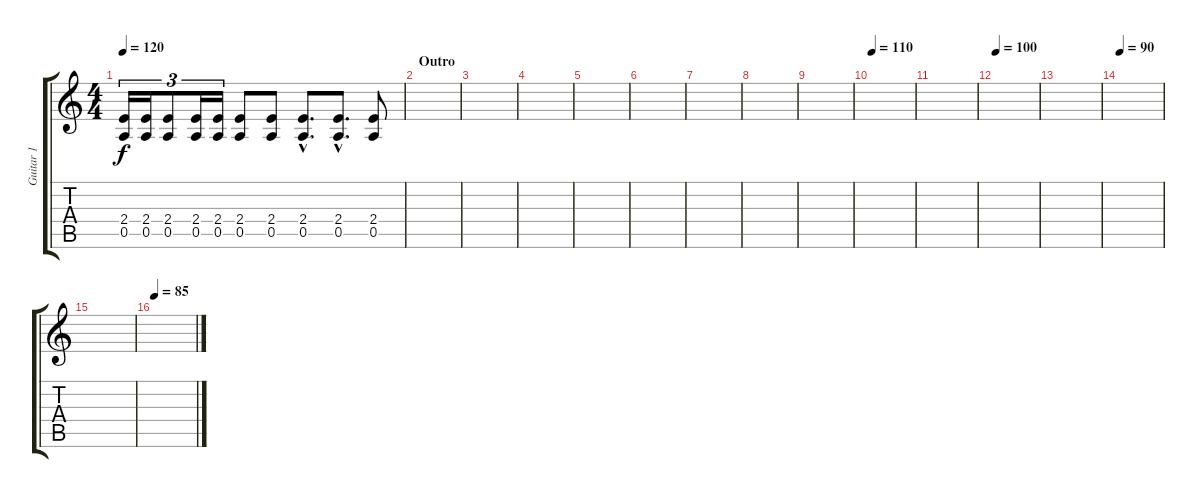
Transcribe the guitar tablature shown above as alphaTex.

\track ("Guitar 1" "Guitar 1") {instrument distortionguitar}
\staff {score tabs}
\tuning (E4 B3 G3 D3 A2 E2) {hide}
\ts (4 4)
\tempo 120
\clef g2
\ks c
(2.4 0.5).16{tu (3 2) dy f} (2.4 0.5).16{tu (3 2)} (2.4 0.5).8{tu (3 2)} (2.4 0.5).16{tu (3 2)} (2.4 0.5).16{tu (3 2)} (2.4 0.5).8 (2.4 0.5).8 (2.4{hac} 0.5{hac}).8{d} (2.4{hac} 0.5{hac}).8{d} (2.4 0.5).8 |
\section ("" "Outro")
|
|
|
|
|
|
|
|
\tempo 110
|
|
\tempo 100
|
|
\tempo 90
|
|
\tempo 85
